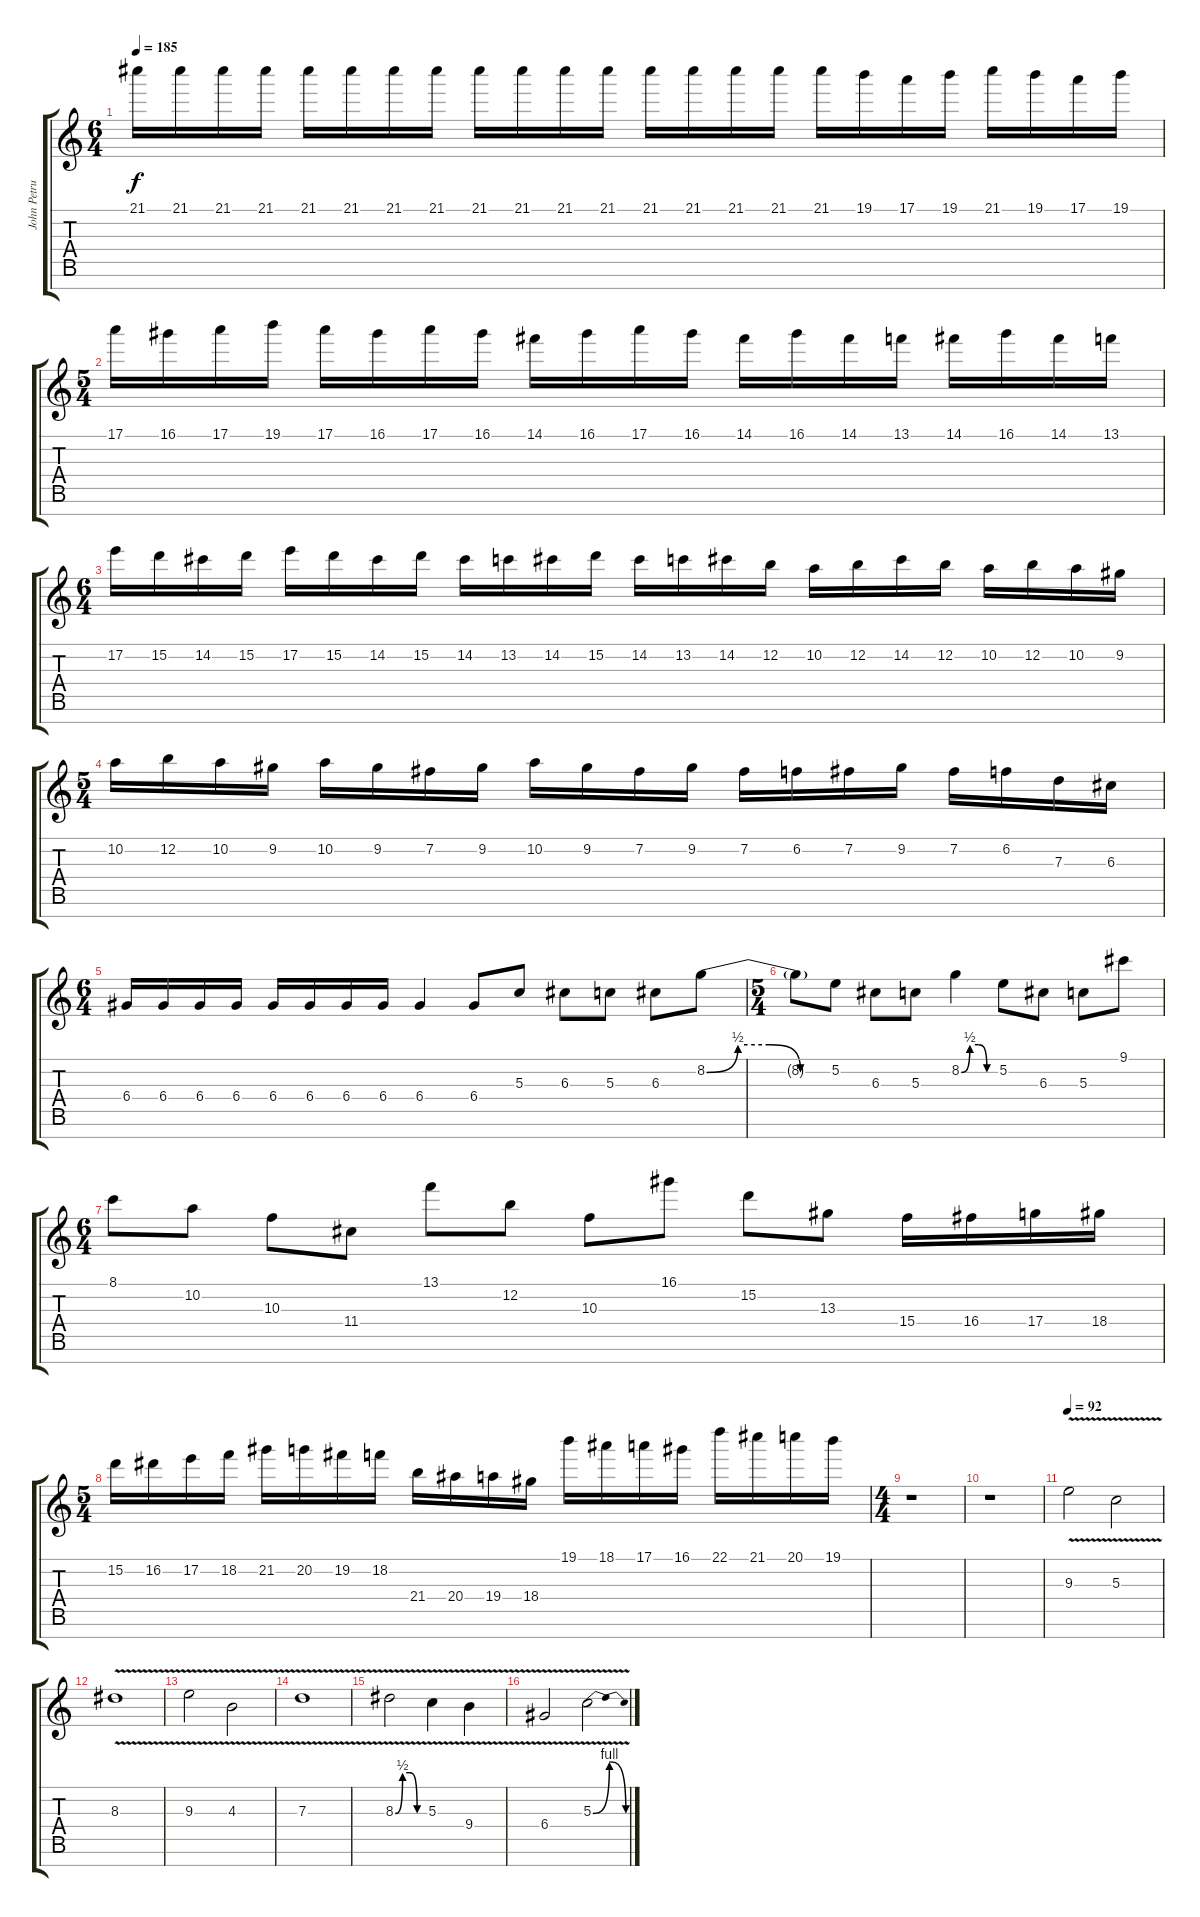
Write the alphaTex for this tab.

\track ("John Petrucci" "John Petru") {instrument overdrivenguitar}
\staff {score tabs}
\tuning (E4 B3 G3 D3 A2 E2 B1) {hide}
\ts (6 4)
\tempo 185
\clef g2
\ks c
21.1.16{dy f} 21.1.16 21.1.16 21.1.16 21.1.16 21.1.16 21.1.16 21.1.16 21.1.16 21.1.16 21.1.16 21.1.16 21.1.16 21.1.16 21.1.16 21.1.16 21.1.16 19.1.16 17.1.16 19.1.16 21.1.16 19.1.16 17.1.16 19.1.16 |
\ts (5 4)
17.1.16 16.1.16 17.1.16 19.1.16 17.1.16 16.1.16 17.1.16 16.1.16 14.1.16 16.1.16 17.1.16 16.1.16 14.1.16 16.1.16 14.1.16 13.1.16 14.1.16 16.1.16 14.1.16 13.1.16 |
\ts (6 4)
17.2.16 15.2.16 14.2.16 15.2.16 17.2.16 15.2.16 14.2.16 15.2.16 14.2.16 13.2.16 14.2.16 15.2.16 14.2.16 13.2.16 14.2.16 12.2.16 10.2.16 12.2.16 14.2.16 12.2.16 10.2.16 12.2.16 10.2.16 9.2.16 |
\ts (5 4)
10.2.16 12.2.16 10.2.16 9.2.16 10.2.16 9.2.16 7.2.16 9.2.16 10.2.16 9.2.16 7.2.16 9.2.16 7.2.16 6.2.16 7.2.16 9.2.16 7.2.16 6.2.16 7.3.16 6.3.16 |
\ts (6 4)
6.4.16 6.4.16 6.4.16 6.4.16 6.4.16 6.4.16 6.4.16 6.4.16 6.4.4 6.4.8 5.3.8 6.3.8 5.3.8 6.3.8 8.2{be (custom 0 0 15 2 30 2 45 0 60 0)}.8 |
\ts (5 4)
8.2{t}.8 5.2.8 6.3.8 5.3.8 8.2{be (custom 0 0 15 2 30 2 45 0 60 0)}.4 5.2.8 6.3.8 5.3.8 9.1.8 |
\ts (6 4)
8.1.8 10.2.8 10.3.8 11.4.8 13.1.8 12.2.8 10.3.8 16.1.8 15.2.8 13.3.8 15.4.16 16.4.16 17.4.16 18.4.16 |
\ts (5 4)
15.2.16 16.2.16 17.2.16 18.2.16 21.2.16 20.2.16 19.2.16 18.2.16 21.4.16 20.4.16 19.4.16 18.4.16 19.1.16 18.1.16 17.1.16 16.1.16 22.1.16 21.1.16 20.1.16 19.1.16 |
\ts (4 4)
r.1 |
r.1 |
\tempo 92
9.3{v}.2 5.3{v}.2 |
8.3{v}.1 |
9.3{v}.2 4.3{v}.2 |
7.3{v}.1 |
8.3{be (custom 0 0 15 2 30 2 45 0 60 0) v}.2 5.3{v}.4 9.4{v}.4 |
6.4{v}.2 5.3{be (bendrelease 0 0 15 4 45 4 60 0) v}.2
